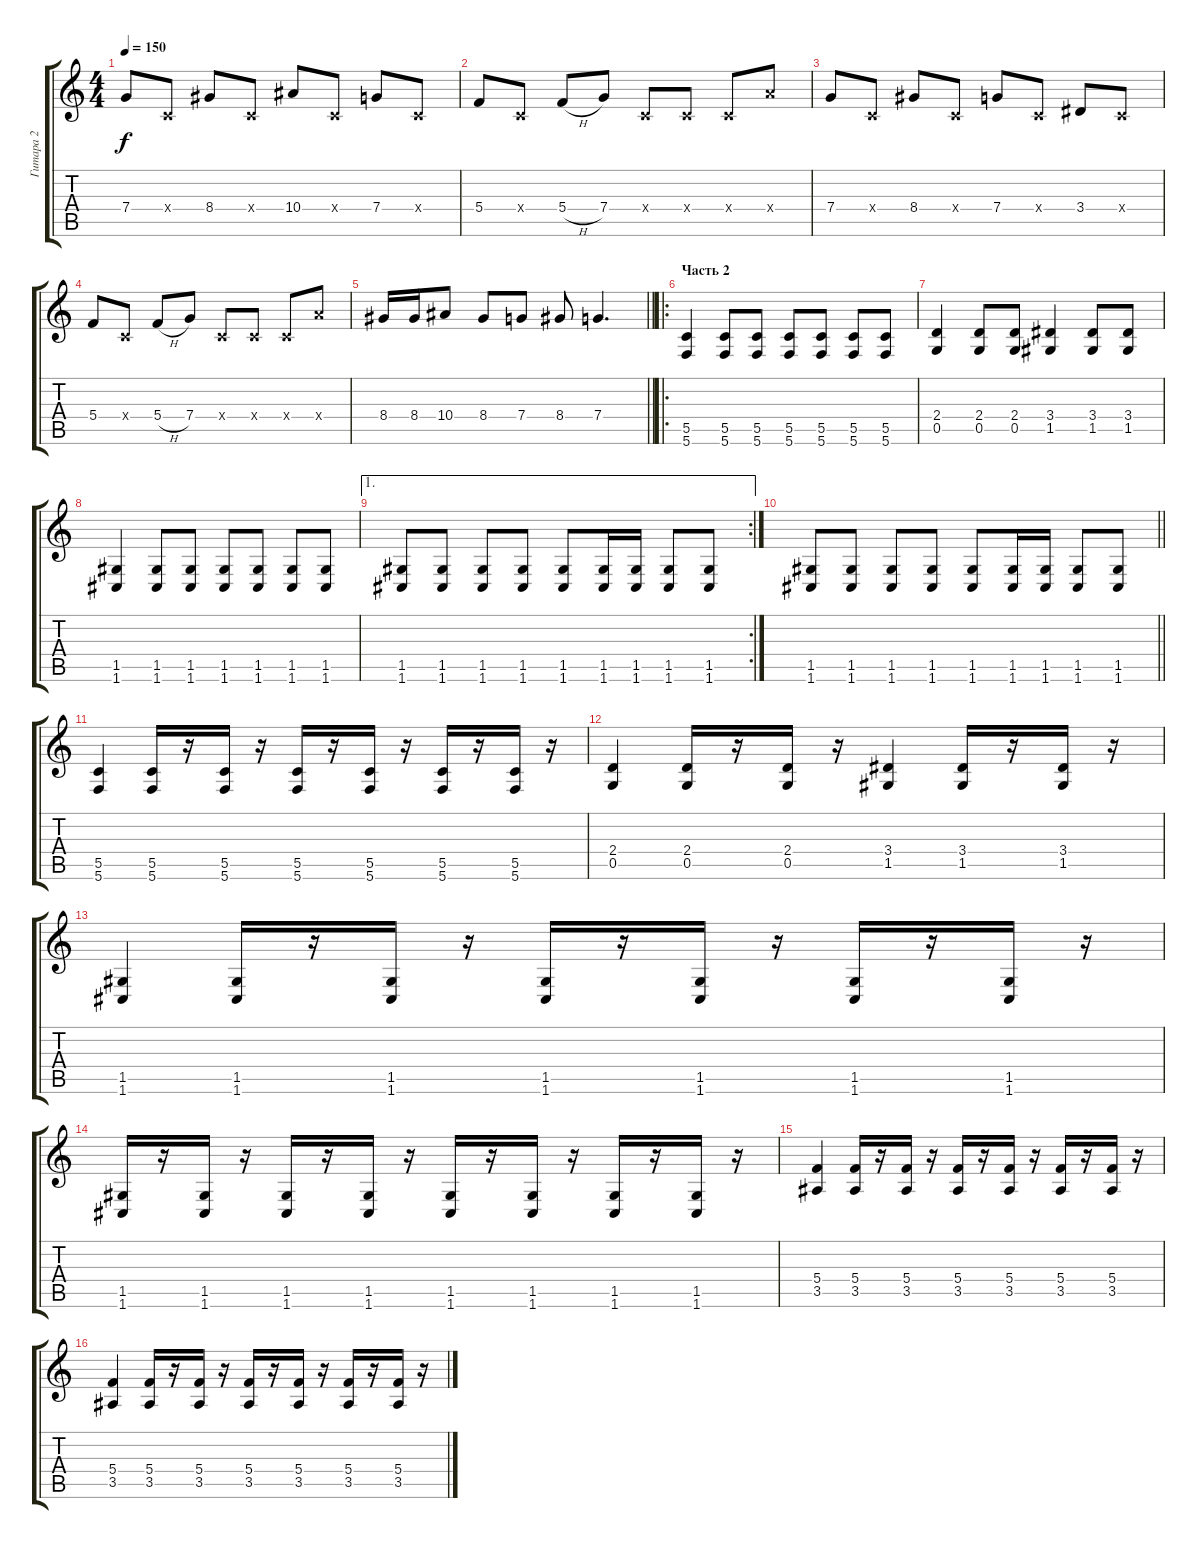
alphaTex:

\track ("Гитара 2" "Гитара 2") {instrument distortionguitar}
\staff {score tabs}
\tuning (D4 A3 F3 C3 G2 C2) {hide}
\ts (4 4)
\tempo 150
\clef g2
\ks c
7.4.8{dy f} 0.4{x}.8 8.4.8 0.4{x}.8 10.4.8 0.4{x}.8 7.4.8 0.4{x}.8 |
5.4.8 0.4{x}.8 5.4{h}.8 7.4.8 0.4{x}.8 0.4{x}.8 0.4{x}.8 9.4{x}.8 |
7.4.8 0.4{x}.8 8.4.8 0.4{x}.8 7.4.8 0.4{x}.8 3.4.8 0.4{x}.8 |
5.4.8 0.4{x}.8 5.4{h}.8 7.4.8 0.4{x}.8 0.4{x}.8 0.4{x}.8 9.4{x}.8 |
\barLineRight lightlight
8.4.16 8.4.16 10.4.8 8.4.8 7.4.8 8.4.8 7.4.4{d} |
\ro
\section ("" "Часть 2")
(5.5 5.6).4 (5.5 5.6).8 (5.5 5.6).8 (5.5 5.6).8 (5.5 5.6).8 (5.5 5.6).8 (5.5 5.6).8 |
(2.4 0.5).4 (2.4 0.5).8 (2.4 0.5).8 (3.4 1.5).4 (3.4 1.5).8 (3.4 1.5).8 |
(1.5 1.6).4 (1.5 1.6).8 (1.5 1.6).8 (1.5 1.6).8 (1.5 1.6).8 (1.5 1.6).8 (1.5 1.6).8 |
\ae 1
\rc 2
(1.5 1.6).8 (1.5 1.6).8 (1.5 1.6).8 (1.5 1.6).8 (1.5 1.6).8 (1.5 1.6).16 (1.5 1.6).16 (1.5 1.6).8 (1.5 1.6).8 |
\barLineRight lightlight
(1.5 1.6).8 (1.5 1.6).8 (1.5 1.6).8 (1.5 1.6).8 (1.5 1.6).8 (1.5 1.6).16 (1.5 1.6).16 (1.5 1.6).8 (1.5 1.6).8 |
\section ("" "")
(5.5 5.6).4 (5.5 5.6).16 r.16 (5.5 5.6).16 r.16 (5.5 5.6).16 r.16 (5.5 5.6).16 r.16 (5.5 5.6).16 r.16 (5.5 5.6).16 r.16 |
(2.4 0.5).4 (2.4 0.5).16 r.16 (2.4 0.5).16 r.16 (3.4 1.5).4 (3.4 1.5).16 r.16 (3.4 1.5).16 r.16 |
(1.5 1.6).4 (1.5 1.6).16 r.16 (1.5 1.6).16 r.16 (1.5 1.6).16 r.16 (1.5 1.6).16 r.16 (1.5 1.6).16 r.16 (1.5 1.6).16 r.16 |
(1.5 1.6).16 r.16 (1.5 1.6).16 r.16 (1.5 1.6).16 r.16 (1.5 1.6).16 r.16 (1.5 1.6).16 r.16 (1.5 1.6).16 r.16 (1.5 1.6).16 r.16 (1.5 1.6).16 r.16 |
(5.4 3.5).4 (5.4 3.5).16 r.16 (5.4 3.5).16 r.16 (5.4 3.5).16 r.16 (5.4 3.5).16 r.16 (5.4 3.5).16 r.16 (5.4 3.5).16 r.16 |
(5.4 3.5).4 (5.4 3.5).16 r.16 (5.4 3.5).16 r.16 (5.4 3.5).16 r.16 (5.4 3.5).16 r.16 (5.4 3.5).16 r.16 (5.4 3.5).16 r.16
